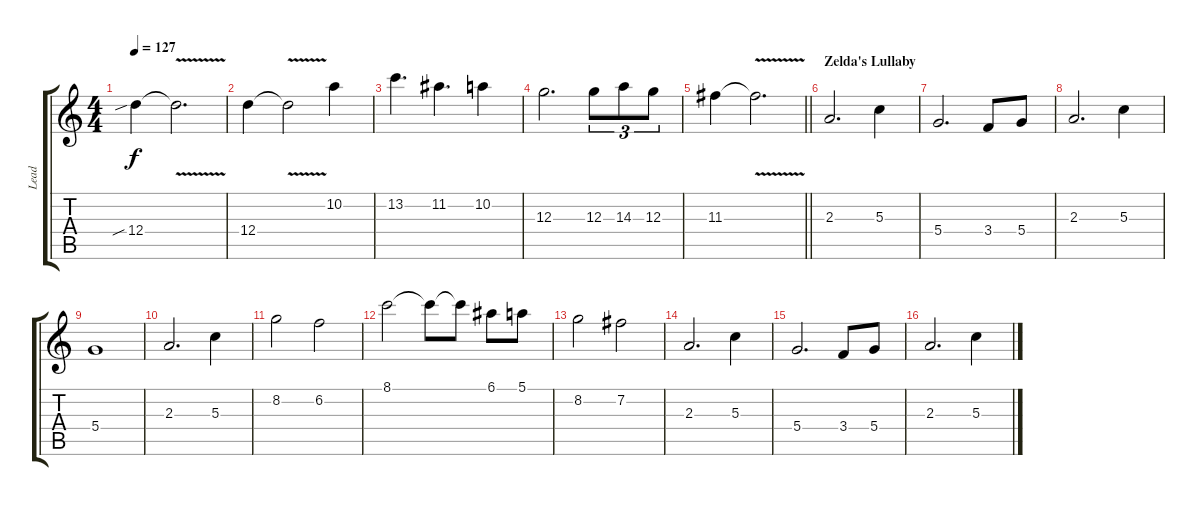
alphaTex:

\track ("Lead" "Lead") {instrument distortionguitar}
\staff {score tabs}
\tuning (E4 B3 G3 D3 A2 E2) {hide}
\ts (4 4)
\tempo 127
\clef g2
\ks c
12.4{sib}.4{dy f} 12.4{v t}.2{d} |
12.4.4 12.4{v t}.2 10.2.4 |
13.2.4{d} 11.2.4{d} 10.2.4 |
12.3.2{d} 12.3.8{tu (3 2)} 14.3.8{tu (3 2)} 12.3.8{tu (3 2)} |
\barLineRight lightlight
11.3.4 11.3{v t}.2{d} |
\section ("" "Zelda's Lullaby")
2.3.2{d} 5.3.4 |
5.4.2{d} 3.4.8 5.4.8 |
2.3.2{d} 5.3.4 |
5.4.1 |
2.3.2{d} 5.3.4 |
8.2.2 6.2.2 |
8.1.2 8.1{t}.8 8.1{t}.8 6.1.8 5.1.8 |
8.2.2 7.2.2 |
2.3.2{d} 5.3.4 |
5.4.2{d} 3.4.8 5.4.8 |
2.3.2{d} 5.3.4
